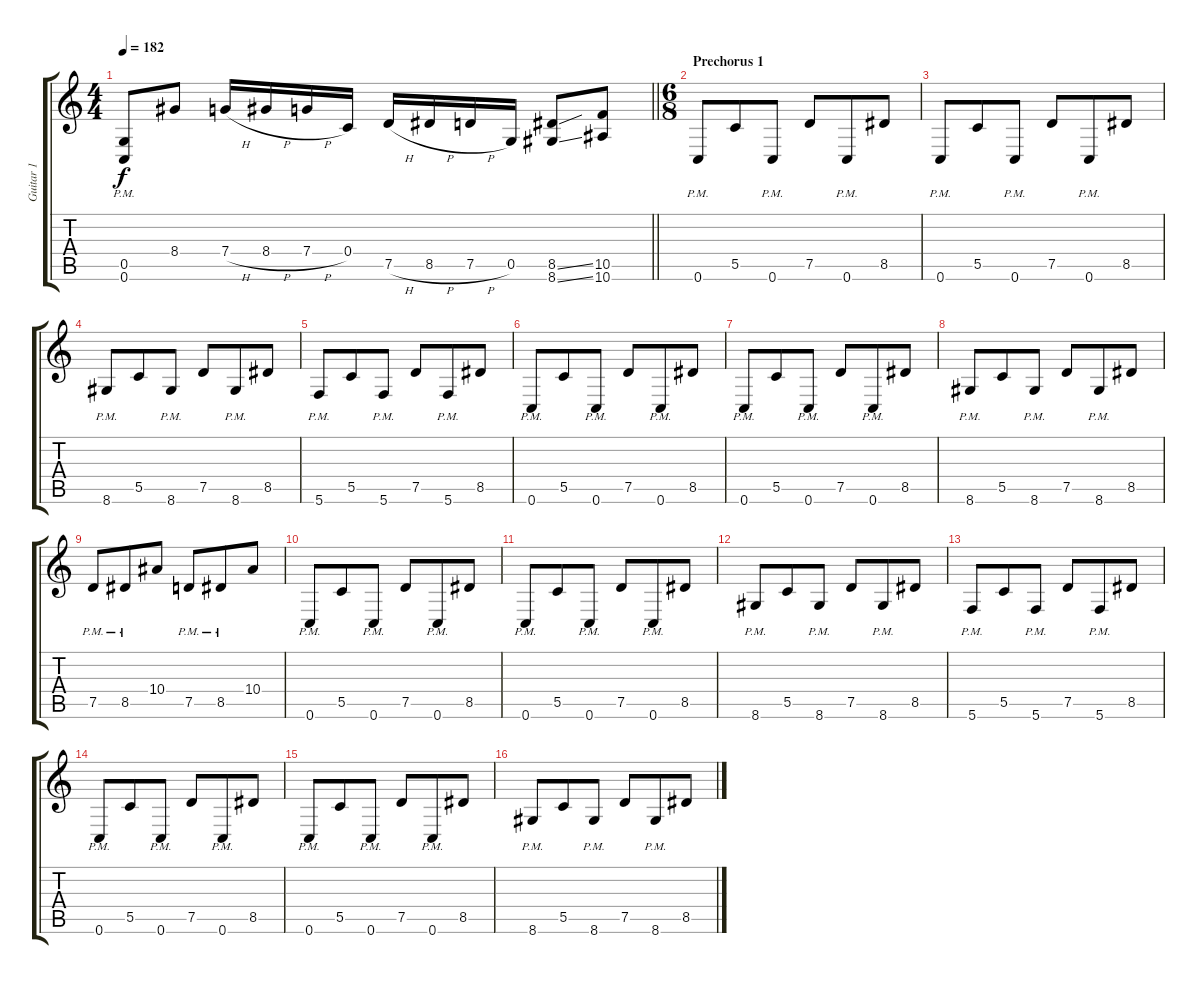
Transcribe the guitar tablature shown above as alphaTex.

\track ("Guitar 1" "Guitar 1") {instrument distortionguitar}
\staff {score tabs}
\tuning (D4 A3 F3 C3 G2 C2) {hide}
\ts (4 4)
\tempo 182
\clef g2
\barLineRight lightlight
\ks c
(0.5{pm} 0.6{pm}).8{dy f} 8.4.8 7.4{h}.16 8.4{h}.16 7.4{h}.16 0.4.16 7.5{h}.16 8.5{h}.16 7.5{h}.16 0.5.16 (8.5{ss} 8.6{ss}).8 (10.5 10.6).8 |
\ts (6 8)
\section ("" "Prechorus 1")
0.6{pm}.8 5.5.8 0.6{pm}.8 7.5.8 0.6{pm}.8 8.5.8 |
0.6{pm}.8 5.5.8 0.6{pm}.8 7.5.8 0.6{pm}.8 8.5.8 |
8.6{pm}.8 5.5.8 8.6{pm}.8 7.5.8 8.6{pm}.8 8.5.8 |
5.6{pm}.8 5.5.8 5.6{pm}.8 7.5.8 5.6{pm}.8 8.5.8 |
0.6{pm}.8 5.5.8 0.6{pm}.8 7.5.8 0.6{pm}.8 8.5.8 |
0.6{pm}.8 5.5.8 0.6{pm}.8 7.5.8 0.6{pm}.8 8.5.8 |
8.6{pm}.8 5.5.8 8.6{pm}.8 7.5.8 8.6{pm}.8 8.5.8 |
7.5{pm}.8 8.5{pm}.8 10.4.8 7.5{pm}.8 8.5{pm}.8 10.4.8 |
0.6{pm}.8 5.5.8 0.6{pm}.8 7.5.8 0.6{pm}.8 8.5.8 |
0.6{pm}.8 5.5.8 0.6{pm}.8 7.5.8 0.6{pm}.8 8.5.8 |
8.6{pm}.8 5.5.8 8.6{pm}.8 7.5.8 8.6{pm}.8 8.5.8 |
5.6{pm}.8 5.5.8 5.6{pm}.8 7.5.8 5.6{pm}.8 8.5.8 |
0.6{pm}.8 5.5.8 0.6{pm}.8 7.5.8 0.6{pm}.8 8.5.8 |
0.6{pm}.8 5.5.8 0.6{pm}.8 7.5.8 0.6{pm}.8 8.5.8 |
8.6{pm}.8 5.5.8 8.6{pm}.8 7.5.8 8.6{pm}.8 8.5.8
